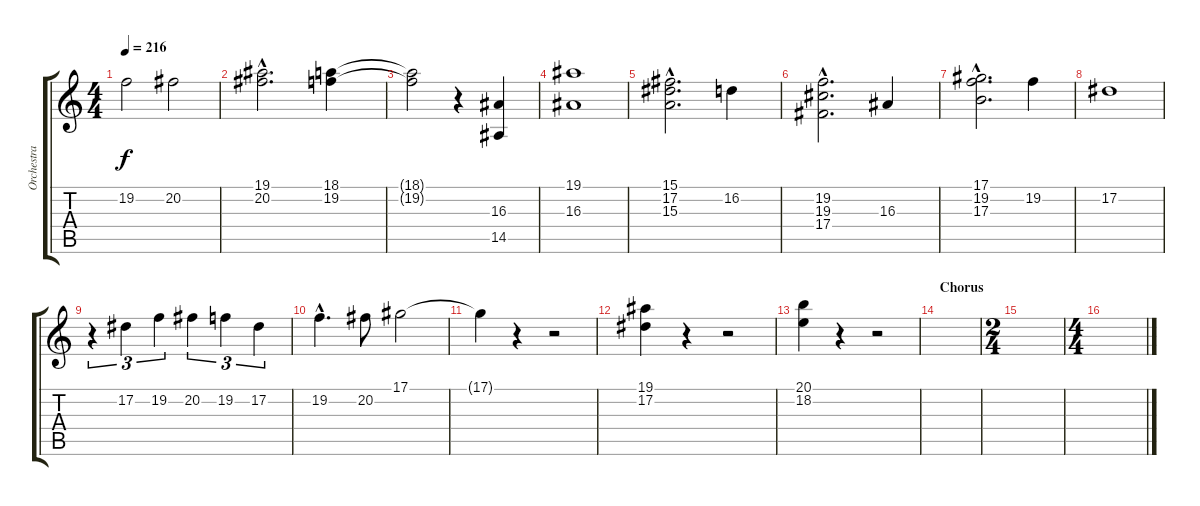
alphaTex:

\track ("Orchestra (Strings)" "Orchestra ") {instrument stringensemble1}
\staff {score tabs}
\tuning (Eb4 Bb3 Gb3 Db3 Ab2 Eb2) {hide}
\ts (4 4)
\tempo 216
\clef g2
\ks c
19.2{t}.2{dy f} 20.2.2 |
(19.1{hac} 20.2{hac}).2{d} (18.1 19.2).4 |
(18.1{t} 19.2{t}).2 r.4 (16.3 14.5).4 |
(19.1 16.3).1 |
(15.1{hac} 17.2{hac} 15.3{hac}).2{d} 16.2.4 |
(19.2{hac} 19.3{hac} 17.4{hac}).2{d} 16.3.4 |
(17.1{hac} 19.2{hac} 17.3{hac}).2{d} 19.2.4 |
17.2.1 |
r.4{tu (3 2)} 17.2.4{tu (3 2)} 19.2.4{tu (3 2)} 20.2.4{tu (3 2)} 19.2.4{tu (3 2)} 17.2.4{tu (3 2)} |
19.2{hac}.4{d} 20.2.8 17.1.2 |
17.1{t}.4 r.4 r.2 |
(19.1 17.2).4 r.4 r.2 |
(20.1 18.2).4 r.4 r.2 |
\section ("" "Chorus")
|
\ts (2 4)
|
\ts (4 4)
